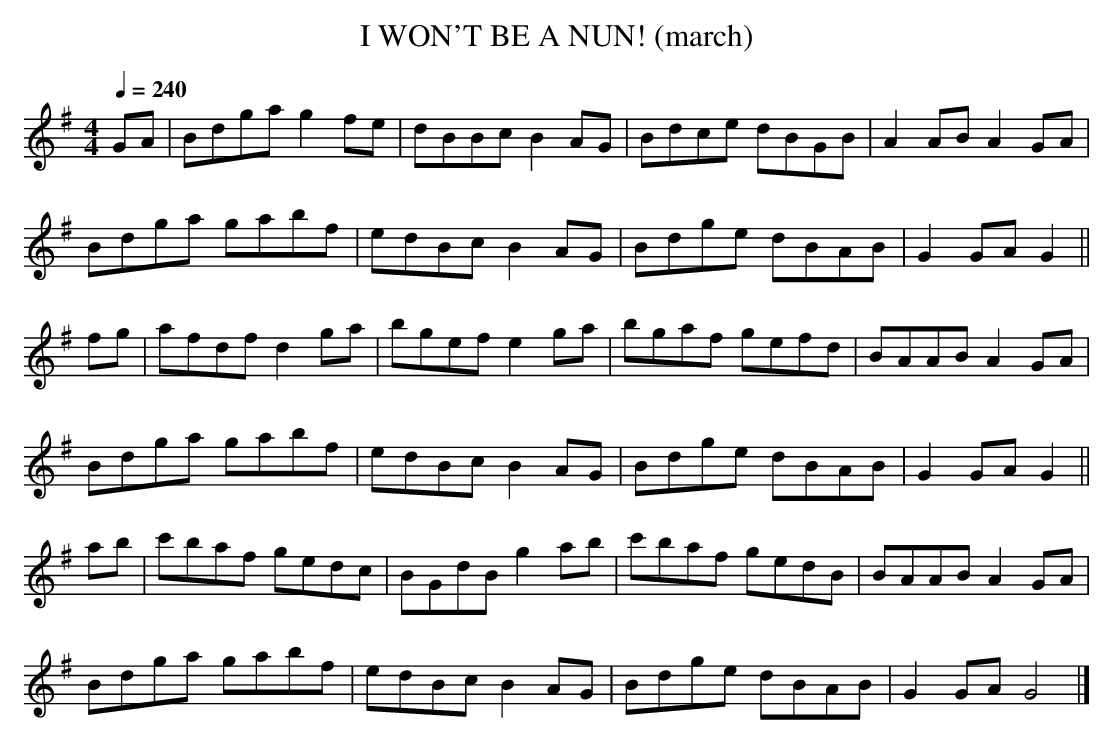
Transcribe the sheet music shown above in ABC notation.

X:1
T:I WON'T BE A NUN! (march)
Q:1/4=240
M:4/4
L:1/8
K:G
GA|Bdga g2fe|dBBc B2AG|Bdce dBGB|A2AB A2GA|
Bdga gabf|edBc B2AG|Bdge dBAB|G2GA G2||
fg|afdf d2ga|bgef e2ga|bgaf gefd|BAAB A2GA|
Bdga gabf|edBc B2AG|Bdge dBAB|G2GA G2||
ab|c'baf gedc|BGdB g2ab|c'baf gedB|BAAB A2GA|
Bdga gabf|edBc B2AG|Bdge dBAB|G2GA G4|]
